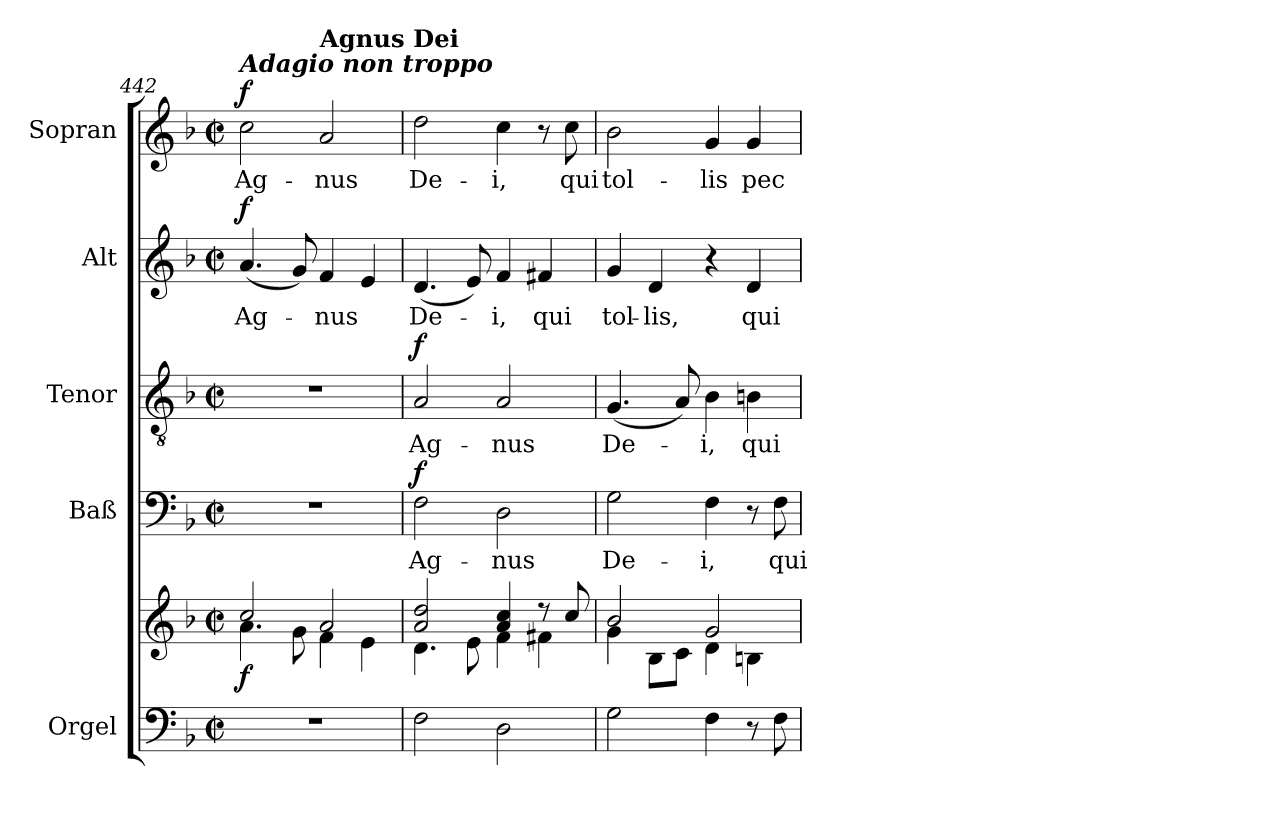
**kern	**kern	**dynam	**kern	**text	**dynam	**kern	**text	**dynam	**kern	**text	**dynam	**kern	**text	**dynam
*part5	*part5	*part5	*part4	*part4	*part4	*part3	*part3	*part3	*part2	*part2	*part2	*part1	*part1	*part1
*staff6	*staff5	*staff5/6	*staff4	*staff4	*staff4	*staff3	*staff3	*staff3	*staff2	*staff2	*staff2	*staff1	*staff1	*staff1
*I"Orgel	*	*	*I"Baß	*	*	*I"Tenor	*	*	*I"Alt	*	*	*I"Sopran	*	*
*I'Org.	*	*	*	*	*	*	*	*	*	*	*	*	*	*
!!LO:PB:g=z
*clefF4	*clefG2	*	*clefF4	*	*	*clefGv2	*	*	*clefG2	*	*	*clefG2	*	*
*k[b-]	*k[b-]	*	*k[b-]	*	*	*k[b-]	*	*	*k[b-]	*	*	*k[b-]	*	*
*F:	*F:	*	*F:	*	*	*F:	*	*	*F:	*	*	*F:	*	*
*M2/2	*M2/2	*	*M2/2	*	*	*M2/2	*	*	*M2/2	*	*	*M2/2	*	*
*met(c|)	*met(c|)	*	*met(c|)	*	*	*met(c|)	*	*	*met(c|)	*	*	*met(c|)	*	*
=442	=442	=442	=442	=442	=442	=442	=442	=442	=442	=442	=442	=442	=442	=442
*	*^	*	*	*	*	*	*	*	*	*	*	*	*	*
!	!	!	!	!	!	!	!	!	!	!	!	!	!LO:TX:a:Bi:t=Adagio non troppo	!	!
!	!	!	!LO:DY:b	!	!	!	!	!	!	!	!LO:LY:b	!LO:DY:a	!	!LO:LY:b	!LO:DY:a
1r	2cc/	4.a\	f	1r	.	.	1r	.	.	(<4.a/	Ag-	f	2cc\	Ag-	f
.	.	8g\	.	.	.	.	.	.	.	8g/)	.	.	.	.	.
!	!	!	!	!	!	!	!	!	!	!	!	!	!LO:TX:a:B:t=Agnus Dei	!	!
!	!	!	!	!	!	!	!	!	!	!	!LO:LY:b	!	!	!LO:LY:b	!
.	2a/	4f\	.	.	.	.	.	.	.	4f/	-nus	.	2a/	-nus	.
.	.	4e\	.	.	.	.	.	.	.	4e/	.	.	.	.	.
=443	=443	=443	=443	=443	=443	=443	=443	=443	=443	=443	=443	=443	=443	=443	=443
!	!	!	!	!	!LO:LY:b	!LO:DY:a	!	!LO:LY:b	!LO:DY:a	!	!LO:LY:b	!	!	!LO:LY:b	!
2F\	2a/ 2dd/	4.d\	.	2F\	Ag-	f	2A/	Ag-	f	(<4.d/	De-	.	2dd\	De-	.
.	.	8e\	.	.	.	.	.	.	.	8e/)	.	.	.	.	.
!	!	!	!	!	!LO:LY:b	!	!	!LO:LY:b	!	!	!LO:LY:b	!	!	!LO:LY:b	!
2D\	4a/ 4cc/	4f\	.	2D\	-nus	.	2A/	-nus	.	4f/	-i,	.	4cc\	-i,	.
!	!	!	!	!	!	!	!	!	!	!	!LO:LY:b	!	!	!	!
.	8rdd	4f#X\	.	.	.	.	.	.	.	4f#X/	qui	.	8r	.	.
!	!	!	!	!	!	!	!	!	!	!	!	!	!	!LO:LY:b	!
.	8cc/	.	.	.	.	.	.	.	.	.	.	.	8cc\	qui	.
=444	=444	=444	=444	=444	=444	=444	=444	=444	=444	=444	=444	=444	=444	=444	=444
!	!	!	!	!	!LO:LY:b	!	!	!LO:LY:b	!	!	!LO:LY:b	!	!	!LO:LY:b	!
2G\	2b-/	4g\	.	2G\	De-	.	(<4.G/	De-	.	4g/	tol-	.	2b-\	tol-	.
!	!	!	!	!	!	!	!	!	!	!	!LO:LY:b	!	!	!	!
.	.	8B-\L	.	.	.	.	.	.	.	4d/	-lis,	.	.	.	.
.	.	8c\J	.	.	.	.	8A/)	.	.	.	.	.	.	.	.
!	!	!	!	!	!LO:LY:b	!	!	!LO:LY:b	!	!	!	!	!	!LO:LY:b	!
4F\	2g/	4d\	.	4F\	-i,	.	4B-\	-i,	.	4r	.	.	4g/	-lis	.
!	!	!	!	!	!	!	!	!LO:LY:b	!	!	!LO:LY:b	!	!	!LO:LY:b	!
8r	.	4Bn\	.	8r	.	.	4Bn\	qui	.	4d/	qui	.	4g/	pec-	.
!	!	!	!	!	!LO:LY:b	!	!	!	!	!	!	!	!	!	!
8F\	.	.	.	8F\	qui	.	.	.	.	.	.	.	.	.	.
*	*v	*v	*	*	*	*	*	*	*	*	*	*	*	*	*
=	=	=	=	=	=	=	=	=	=	=	=	=	=	=
*-	*-	*-	*-	*-	*-	*-	*-	*-	*-	*-	*-	*-	*-	*-
